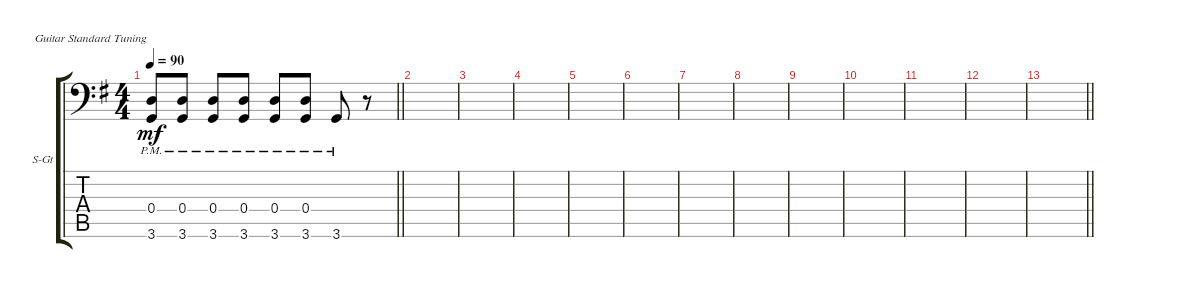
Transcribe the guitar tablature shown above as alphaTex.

\defaultSystemsLayout 4
\bracketExtendMode groupsimilarinstruments
\firstSystemTrackNameOrientation horizontal
\otherSystemsTrackNameOrientation horizontal
\track ("Strat Muted" "S-Gt") {instrument acousticguitarsteel}
\staff {score tabs}
\tuning (E4 B3 G3 D3 A2 E2)
\displaytranspose 0
\ts (4 4)
\tempo 90
\clef f4
\barLineRight lightlight
\ks g
(3.6{pm} 0.4{pm}).8{dy mf} (3.6{pm} 0.4{pm}).8 (3.6{pm} 0.4{pm}).8 (3.6{pm} 0.4{pm}).8 (3.6{pm} 0.4{pm}).8 (3.6{pm} 0.4{pm}).8 3.6{pm}.8 r.8 |
|
|
|
|
|
|
|
|
|
|
|
\barLineRight lightlight
